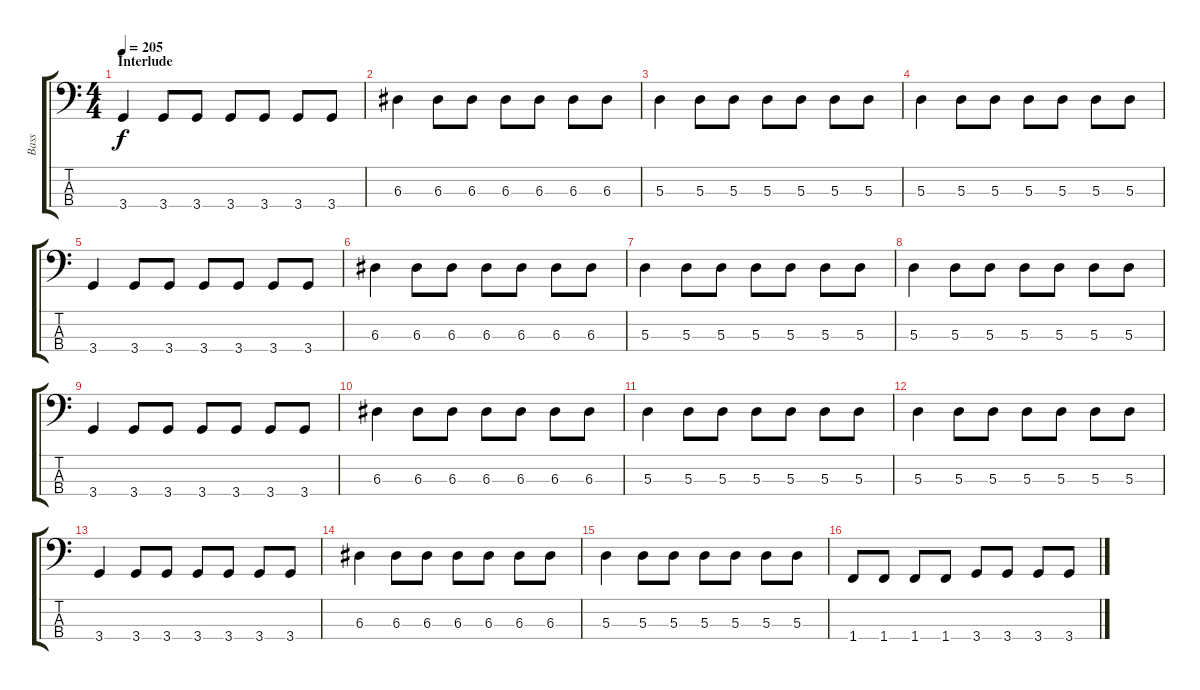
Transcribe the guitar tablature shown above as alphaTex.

\track ("Bass" "Bass") {instrument electricbassfinger}
\staff {score tabs}
\tuning (G2 D2 A1 E1) {hide}
\ts (4 4)
\section ("" "Interlude")
\tempo 205
\clef f4
\ks c
3.4.4{dy f} 3.4.8 3.4.8 3.4.8 3.4.8 3.4.8 3.4.8 |
6.3.4 6.3.8 6.3.8 6.3.8 6.3.8 6.3.8 6.3.8 |
5.3.4 5.3.8 5.3.8 5.3.8 5.3.8 5.3.8 5.3.8 |
5.3.4 5.3.8 5.3.8 5.3.8 5.3.8 5.3.8 5.3.8 |
3.4.4 3.4.8 3.4.8 3.4.8 3.4.8 3.4.8 3.4.8 |
6.3.4 6.3.8 6.3.8 6.3.8 6.3.8 6.3.8 6.3.8 |
5.3.4 5.3.8 5.3.8 5.3.8 5.3.8 5.3.8 5.3.8 |
5.3.4 5.3.8 5.3.8 5.3.8 5.3.8 5.3.8 5.3.8 |
3.4.4 3.4.8 3.4.8 3.4.8 3.4.8 3.4.8 3.4.8 |
6.3.4 6.3.8 6.3.8 6.3.8 6.3.8 6.3.8 6.3.8 |
5.3.4 5.3.8 5.3.8 5.3.8 5.3.8 5.3.8 5.3.8 |
5.3.4 5.3.8 5.3.8 5.3.8 5.3.8 5.3.8 5.3.8 |
3.4.4 3.4.8 3.4.8 3.4.8 3.4.8 3.4.8 3.4.8 |
6.3.4 6.3.8 6.3.8 6.3.8 6.3.8 6.3.8 6.3.8 |
5.3.4 5.3.8 5.3.8 5.3.8 5.3.8 5.3.8 5.3.8 |
1.4.8 1.4.8 1.4.8 1.4.8 3.4.8 3.4.8 3.4.8 3.4.8
